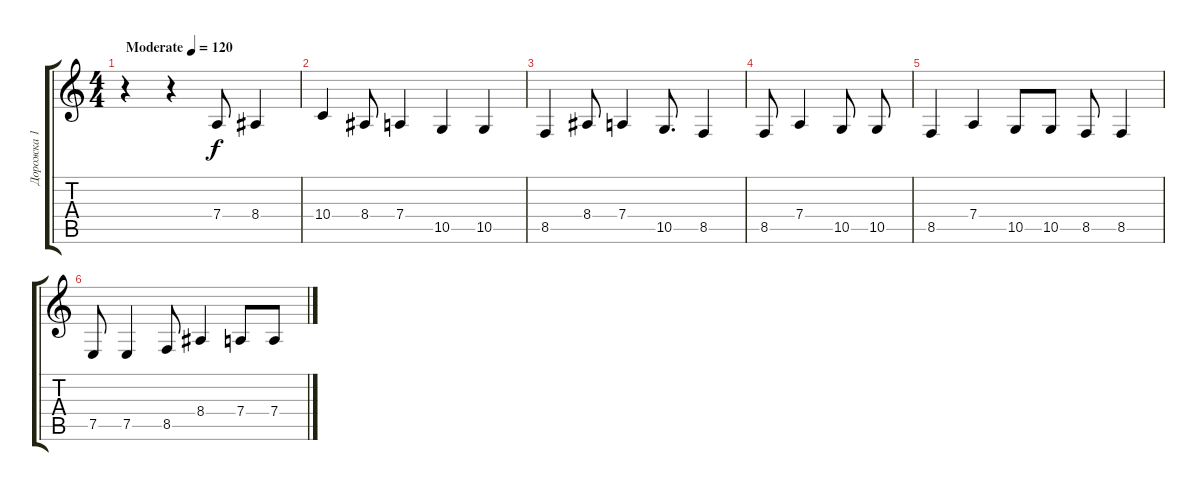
\track ("Дорожка 1" "Дорожка 1") {instrument pad2warm}
\staff {score tabs}
\tuning (E4 B3 G3 D3 A2 E2) {hide}
\ts (4 4)
\tempo (120 "Moderate")
\clef g2
\ks c
r.4{dy f instrument pad2warm} r.4 7.4.8 8.4.4 |
10.4.4 8.4.8 7.4.4 10.5.4 10.5.4 |
8.5.4 8.4.8 7.4.4 10.5.8{d} 8.5.4 |
8.5.8 7.4.4 10.5.8 10.5.8 |
8.5.4 7.4.4 10.5.8 10.5.8 8.5.8 8.5.4 |
7.5.8 7.5.4 8.5.8 8.4.4 7.4.8 7.4.8
